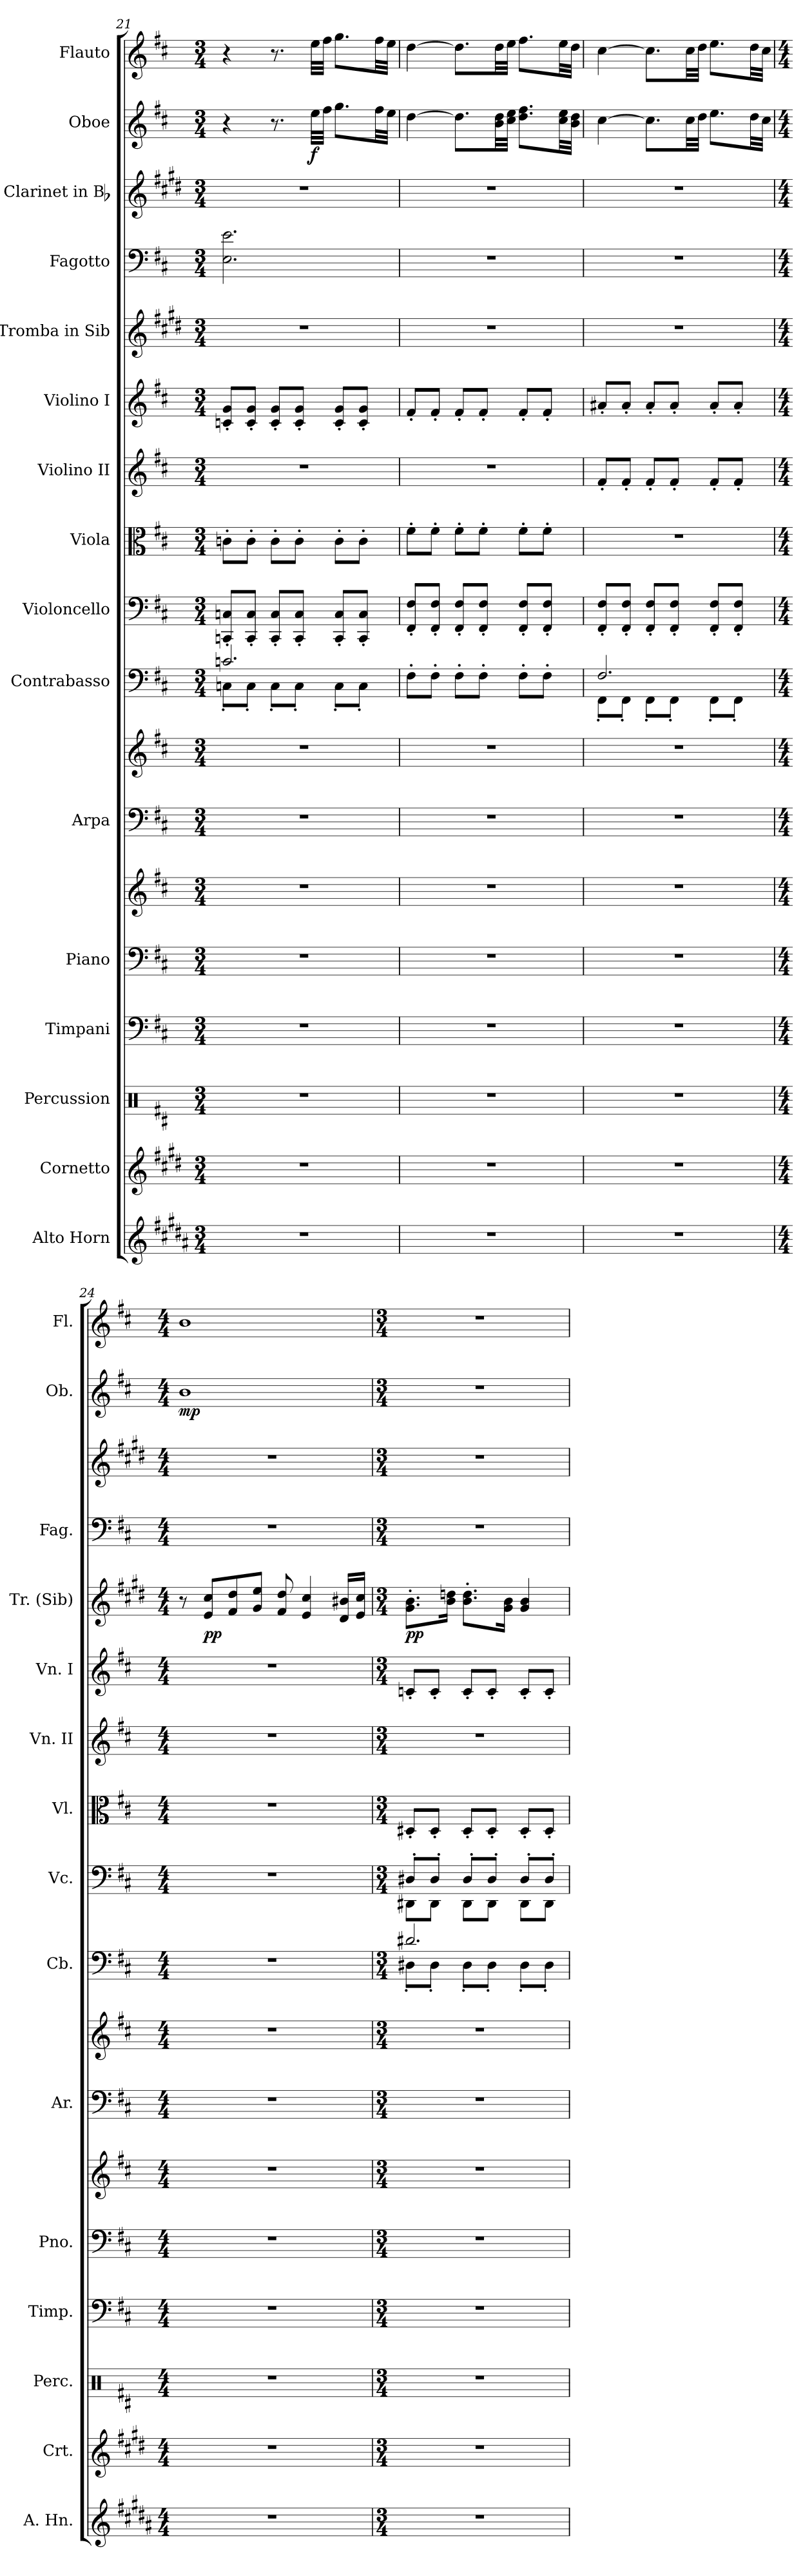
**kern	**kern	**kern	**kern	**kern	**kern	**kern	**kern	**kern	**kern	**kern	**kern	**kern	**kern	**dynam	**kern	**kern	**kern	**dynam	**kern
*part16	*part15	*part14	*part13	*part12	*part12	*part11	*part11	*part10	*part9	*part8	*part7	*part6	*part5	*part5	*part4	*part3	*part2	*part2	*part1
*staff18	*staff17	*staff16	*staff15	*staff14	*staff13	*staff12	*staff11	*staff10	*staff9	*staff8	*staff7	*staff6	*staff5	*staff5	*staff4	*staff3	*staff2	*staff2	*staff1
*I"Alto Horn	*I"Cornetto	*I"Percussion	*I"Timpani	*I"Piano	*	*I"Arpa	*	*I"Contrabasso	*I"Violoncello	*I"Viola	*I"Violino II	*I"Violino I	*I"Tromba in Sib	*	*I"Fagotto	*I"Clarinet in Bb	*I"Oboe	*	*I"Flauto
*I'A. Hn.	*I'Crt.	*I'Perc.	*I'Timp.	*I'Pno.	*	*I'Ar.	*	*I'Cb.	*I'Vc.	*I'Vl.	*I'Vn. II	*I'Vn. I	*I'Tr. (Sib)	*	*I'Fag.	*	*I'Ob.	*	*I'Fl.
*clefG2	*clefG2	*clefX	*clefF4	*clefF4	*clefG2	*clefF4	*clefG2	*clefF4	*clefF4	*clefC3	*clefG2	*clefG2	*clefG2	*	*clefF4	*clefG2	*clefG2	*	*clefG2
*ITrd5c9	*ITrd1c2	*	*	*	*	*	*	*ITrd7c12	*	*	*	*	*ITrd1c2	*	*	*ITrd1c2	*	*	*
*k[f#c#]	*k[f#c#]	*k[f#c#]	*k[f#c#]	*k[f#c#]	*k[f#c#]	*k[f#c#]	*k[f#c#]	*k[f#c#]	*k[f#c#]	*k[f#c#]	*k[f#c#]	*k[f#c#]	*k[f#c#]	*	*k[f#c#]	*k[f#c#]	*k[f#c#]	*	*k[f#c#]
*b:	*b:	*b:	*b:	*b:	*b:	*b:	*b:	*b:	*b:	*b:	*b:	*b:	*b:	*	*b:	*b:	*b:	*	*b:
*M3/4	*M3/4	*M3/4	*M3/4	*M3/4	*M3/4	*M3/4	*M3/4	*M3/4	*M3/4	*M3/4	*M3/4	*M3/4	*M3/4	*	*M3/4	*M3/4	*M3/4	*	*M3/4
=21	=21	=21	=21	=21	=21	=21	=21	=21	=21	=21	=21	=21	=21	=21	=21	=21	=21	=21	=21
*	*	*	*	*	*	*	*	*^	*	*	*	*	*	*	*	*	*	*	*
2.r	2.r	2.r	2.r	2.r	2.r	2.r	2.r	2.Cn/	8CCn'>\L	8CCn/'< 8Cn/'<L	8cn'>\L	2.r	8cn/'< 8g/'<L	2.r	.	2.E\ 2.e\	2.r	4r	.	4r
.	.	.	.	.	.	.	.	.	8CC'>\J	8CC/'< 8C/'<J	8c'>\J	.	8c/'< 8g/'<J	.	.	.	.	.	.	.
.	.	.	.	.	.	.	.	.	8CC'>\L	8CC/'< 8C/'<L	8c'>\L	.	8c/'< 8g/'<L	.	.	.	.	8.r	.	8.r
.	.	.	.	.	.	.	.	.	8CC'>\J	8CC/'< 8C/'<J	8c'>\J	.	8c/'< 8g/'<J	.	.	.	.	.	.	.
!	!	!	!	!	!	!	!	!	!	!	!	!	!	!	!	!	!	!	!LO:DY:b	!
.	.	.	.	.	.	.	.	.	.	.	.	.	.	.	.	.	.	32ee\LLL	f	32ee\LLL
.	.	.	.	.	.	.	.	.	.	.	.	.	.	.	.	.	.	32ff#\JJJ	.	32ff#\JJJ
.	.	.	.	.	.	.	.	.	8CC'>\L	8CC/'< 8C/'<L	8c'>\L	.	8c/'< 8g/'<L	.	.	.	.	8.gg\L	.	8.gg\L
.	.	.	.	.	.	.	.	.	8CC'>\J	8CC/'< 8C/'<J	8c'>\J	.	8c/'< 8g/'<J	.	.	.	.	.	.	.
.	.	.	.	.	.	.	.	.	.	.	.	.	.	.	.	.	.	32ff#\LL	.	32ff#\LL
.	.	.	.	.	.	.	.	.	.	.	.	.	.	.	.	.	.	32ee\JJJ	.	32ee\JJJ
*	*	*	*	*	*	*	*	*v	*v	*	*	*	*	*	*	*	*	*	*	*
=22	=22	=22	=22	=22	=22	=22	=22	=22	=22	=22	=22	=22	=22	=22	=22	=22	=22	=22	=22
2.r	2.r	2.r	2.r	2.r	2.r	2.r	2.r	8FF#'>\L	8FF#/'< 8F#/'<L	8f#'>\L	2.r	8f#'</L	2.r	.	2.r	2.r	[4dd\	.	[4dd\
.	.	.	.	.	.	.	.	8FF#'>\J	8FF#/'< 8F#/'<J	8f#'>\J	.	8f#'</J	.	.	.	.	.	.	.
.	.	.	.	.	.	.	.	8FF#'>\L	8FF#/'< 8F#/'<L	8f#'>\L	.	8f#'</L	.	.	.	.	8.dd\L]	.	8.dd\L]
.	.	.	.	.	.	.	.	8FF#'>\J	8FF#/'< 8F#/'<J	8f#'>\J	.	8f#'</J	.	.	.	.	.	.	.
.	.	.	.	.	.	.	.	.	.	.	.	.	.	.	.	.	32b\ 32dd\LL	.	32dd\LL
.	.	.	.	.	.	.	.	.	.	.	.	.	.	.	.	.	32cc#\ 32ee\JJJ	.	32ee\JJJ
.	.	.	.	.	.	.	.	8FF#'>\L	8FF#/'< 8F#/'<L	8f#'>\L	.	8f#'</L	.	.	.	.	8.dd\ 8.ff#\L	.	8.ff#\L
.	.	.	.	.	.	.	.	8FF#'>\J	8FF#/'< 8F#/'<J	8f#'>\J	.	8f#'</J	.	.	.	.	.	.	.
.	.	.	.	.	.	.	.	.	.	.	.	.	.	.	.	.	32cc#\ 32ee\LL	.	32ee\LL
.	.	.	.	.	.	.	.	.	.	.	.	.	.	.	.	.	32b\ 32dd\JJJ	.	32dd\JJJ
=23	=23	=23	=23	=23	=23	=23	=23	=23	=23	=23	=23	=23	=23	=23	=23	=23	=23	=23	=23
*	*	*	*	*	*	*	*	*^	*	*	*	*	*	*	*	*	*	*	*
2.r	2.r	2.r	2.r	2.r	2.r	2.r	2.r	2.FF#/	8FFF#'<\L	8FF#/'< 8F#/'<L	2.r	8f#'</L	8a#X'</L	2.r	.	2.r	2.r	[4cc#\	.	[4cc#\
.	.	.	.	.	.	.	.	.	8FFF#'<\J	8FF#/'< 8F#/'<J	.	8f#'</J	8a#'</J	.	.	.	.	.	.	.
.	.	.	.	.	.	.	.	.	8FFF#'<\L	8FF#/'< 8F#/'<L	.	8f#'</L	8a#'</L	.	.	.	.	8.cc#\L]	.	8.cc#\L]
.	.	.	.	.	.	.	.	.	8FFF#'<\J	8FF#/'< 8F#/'<J	.	8f#'</J	8a#'</J	.	.	.	.	.	.	.
.	.	.	.	.	.	.	.	.	.	.	.	.	.	.	.	.	.	32cc#\LL	.	32cc#\LL
.	.	.	.	.	.	.	.	.	.	.	.	.	.	.	.	.	.	32dd\JJJ	.	32dd\JJJ
.	.	.	.	.	.	.	.	.	8FFF#'<\L	8FF#/'< 8F#/'<L	.	8f#'</L	8a#'</L	.	.	.	.	8.ee\L	.	8.ee\L
.	.	.	.	.	.	.	.	.	8FFF#'<\J	8FF#/'< 8F#/'<J	.	8f#'</J	8a#'</J	.	.	.	.	.	.	.
.	.	.	.	.	.	.	.	.	.	.	.	.	.	.	.	.	.	32dd\LL	.	32dd\LL
.	.	.	.	.	.	.	.	.	.	.	.	.	.	.	.	.	.	32cc#\JJJ	.	32cc#\JJJ
*	*	*	*	*	*	*	*	*v	*v	*	*	*	*	*	*	*	*	*	*	*
=24	=24	=24	=24	=24	=24	=24	=24	=24	=24	=24	=24	=24	=24	=24	=24	=24	=24	=24	=24
*M4/4	*M4/4	*M4/4	*M4/4	*M4/4	*M4/4	*M4/4	*M4/4	*M4/4	*M4/4	*M4/4	*M4/4	*M4/4	*M4/4	*	*M4/4	*M4/4	*M4/4	*	*M4/4
!	!	!	!	!	!	!	!	!	!	!	!	!	!	!	!	!	!	!LO:DY:b	!
1r	1r	1r	1r	1r	1r	1r	1r	1r	1r	1r	1r	1r	8r	.	1r	1r	1b	mp	1b
!	!	!	!	!	!	!	!	!	!	!	!	!	!	!LO:DY:b	!	!	!	!	!
.	.	.	.	.	.	.	.	.	.	.	.	.	8d/ 8b/L	pp	.	.	.	.	.
.	.	.	.	.	.	.	.	.	.	.	.	.	8e/ 8cc#/	.	.	.	.	.	.
.	.	.	.	.	.	.	.	.	.	.	.	.	8f#/ 8dd/J	.	.	.	.	.	.
.	.	.	.	.	.	.	.	.	.	.	.	.	8e/ 8cc#/	.	.	.	.	.	.
.	.	.	.	.	.	.	.	.	.	.	.	.	4d/ 4b/	.	.	.	.	.	.
.	.	.	.	.	.	.	.	.	.	.	.	.	16c#/ 16a#X/LL	.	.	.	.	.	.
.	.	.	.	.	.	.	.	.	.	.	.	.	16d/ 16b/JJ	.	.	.	.	.	.
!!LO:PB:g=z
=25	=25	=25	=25	=25	=25	=25	=25	=25	=25	=25	=25	=25	=25	=25	=25	=25	=25	=25	=25
*M3/4	*M3/4	*M3/4	*M3/4	*M3/4	*M3/4	*M3/4	*M3/4	*M3/4	*M3/4	*M3/4	*M3/4	*M3/4	*M3/4	*	*M3/4	*M3/4	*M3/4	*	*M3/4
*	*	*	*	*	*	*	*	*^	*^	*	*	*	*	*	*	*	*	*	*
!	!	!	!	!	!	!	!	!	!	!	!	!	!	!	!	!LO:DY:b	!	!	!	!	!
2.r	2.r	2.r	2.r	2.r	2.r	2.r	2.r	2.D#X/	8DD#X'>\L	8D#X'>/L	8DD#X\L	8D#X'>/L	2.r	8cn'>/L	8.f#\'> 8.a\'>L	pp	2.r	2.r	2.r	.	2.r
.	.	.	.	.	.	.	.	.	8DD#'>\J	8D#'>/J	8DD#\J	8D#'>/J	.	8c'>/J	.	.	.	.	.	.	.
.	.	.	.	.	.	.	.	.	.	.	.	.	.	.	16a\ 16ccn\Jk	.	.	.	.	.	.
.	.	.	.	.	.	.	.	.	8DD#'>\L	8D#'>/L	8DD#\L	8D#'>/L	.	8c'>/L	8.a\'> 8.cc\'>L	.	.	.	.	.	.
.	.	.	.	.	.	.	.	.	8DD#'>\J	8D#'>/J	8DD#\J	8D#'>/J	.	8c'>/J	.	.	.	.	.	.	.
.	.	.	.	.	.	.	.	.	.	.	.	.	.	.	16f#\ 16a\Jk	.	.	.	.	.	.
.	.	.	.	.	.	.	.	.	8DD#'>\L	8D#'>/L	8DD#\L	8D#'>/L	.	8c'>/L	4f#/ 4a/	.	.	.	.	.	.
.	.	.	.	.	.	.	.	.	8DD#'>\J	8D#'>/J	8DD#\J	8D#'>/J	.	8c'>/J	.	.	.	.	.	.	.
*	*	*	*	*	*	*	*	*v	*v	*	*	*	*	*	*	*	*	*	*	*	*
*	*	*	*	*	*	*	*	*	*v	*v	*	*	*	*	*	*	*	*	*	*
=	=	=	=	=	=	=	=	=	=	=	=	=	=	=	=	=	=	=	=
*-	*-	*-	*-	*-	*-	*-	*-	*-	*-	*-	*-	*-	*-	*-	*-	*-	*-	*-	*-
